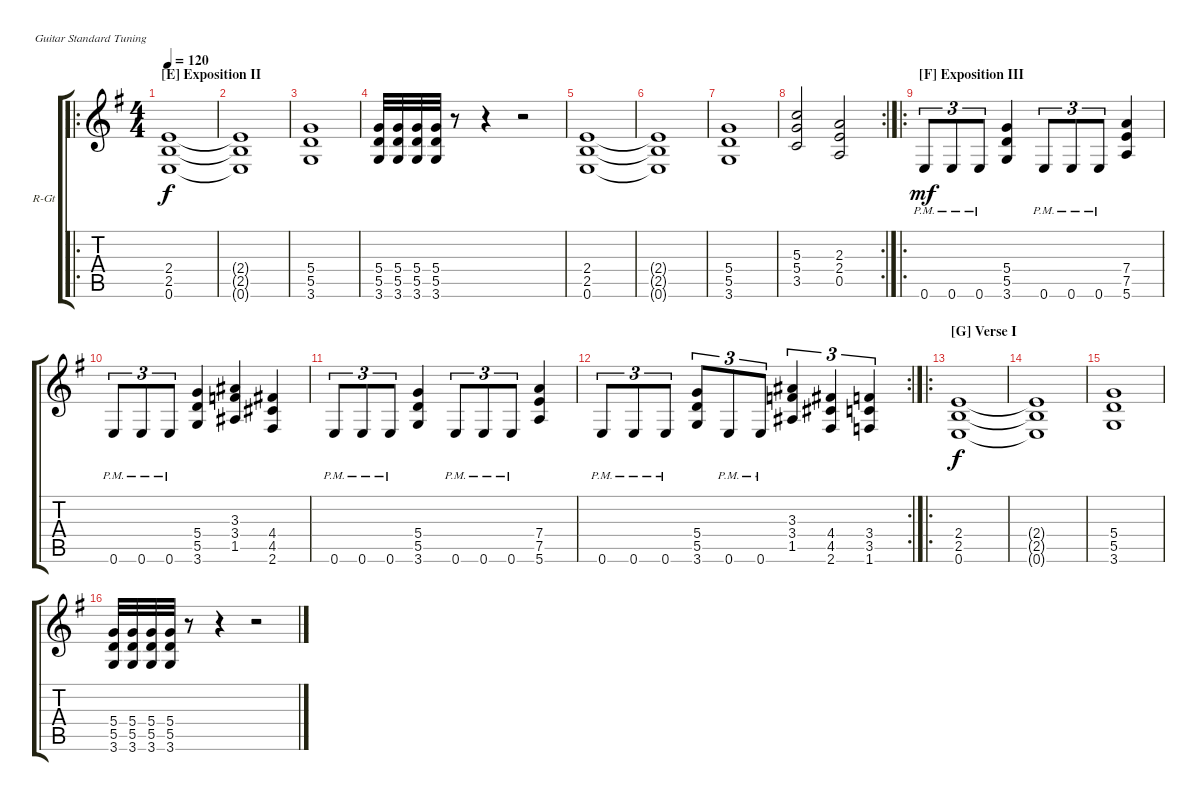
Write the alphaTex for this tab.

\defaultSystemsLayout 4
\bracketExtendMode groupsimilarinstruments
\firstSystemTrackNameOrientation horizontal
\otherSystemsTrackNameOrientation horizontal
\track ("Rhytm Guitar" "R-Gt") {instrument distortionguitar}
\staff {score tabs}
\tuning (E4 B3 G3 D3 A2 E2)
\ro
\ts (4 4)
\section ("E" "Exposition II")
\tempo 120
\clef g2
\ks eminor
(0.6 2.5 2.4).1{dy f} |
(0.6{t} 2.5{t} 2.4{t}).1 |
(3.6 5.5 5.4).1 |
(3.6 5.5 5.4).32 (3.6 5.5 5.4).32 (3.6 5.5 5.4).32 (3.6 5.5 5.4).32 r.8 r.4 r.2 |
(0.6 2.5 2.4).1 |
(0.6{t} 2.5{t} 2.4{t}).1 |
(3.6 5.5 5.4).1 |
\rc 2
(3.5 5.4 5.3).2 (0.5 2.4 2.3).2 |
\ro
\section ("F" "Exposition III")
0.6{pm}.8{tu (3 2) dy mf} 0.6{pm}.8{tu (3 2)} 0.6{pm}.8{tu (3 2)} (3.6 5.5 5.4).4 0.6{pm}.8{tu (3 2)} 0.6{pm}.8{tu (3 2)} 0.6{pm}.8{tu (3 2)} (5.6 7.5 7.4).4 |
0.6{pm}.8{tu (3 2)} 0.6{pm}.8{tu (3 2)} 0.6{pm}.8{tu (3 2)} (3.6 5.5 5.4).4 (1.5 3.4 3.3).4 (2.6 4.5 4.4).4 |
0.6{pm}.8{tu (3 2)} 0.6{pm}.8{tu (3 2)} 0.6{pm}.8{tu (3 2)} (3.6 5.5 5.4).4 0.6{pm}.8{tu (3 2)} 0.6{pm}.8{tu (3 2)} 0.6{pm}.8{tu (3 2)} (5.6 7.5 7.4).4 |
\rc 2
0.6{pm}.8{tu (3 2)} 0.6{pm}.8{tu (3 2)} 0.6{pm}.8{tu (3 2)} (3.6 5.5 5.4).8{tu (3 2)} 0.6{pm}.8{tu (3 2)} 0.6{pm}.8{tu (3 2)} (1.5 3.4 3.3).4{tu (3 2)} (2.6 4.5 4.4).4{tu (3 2)} (1.6 3.5 3.4).4{tu (3 2)} |
\ro
\section ("G" "Verse I")
(0.6 2.5 2.4).1{dy f} |
(0.6{t} 2.5{t} 2.4{t}).1 |
(3.6 5.5 5.4).1 |
(3.6 5.5 5.4).32 (3.6 5.5 5.4).32 (3.6 5.5 5.4).32 (3.6 5.5 5.4).32 r.8 r.4 r.2
